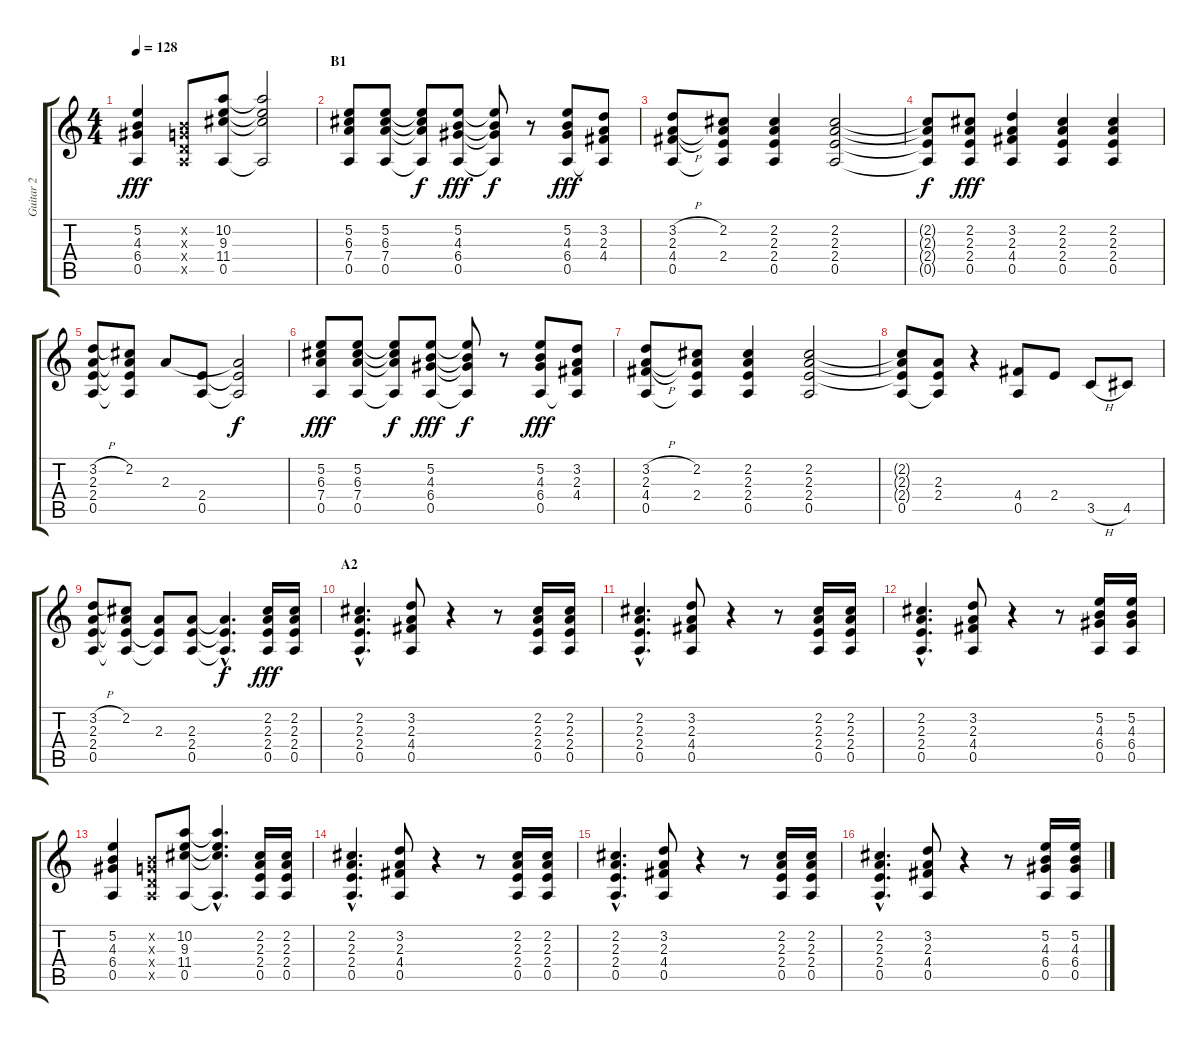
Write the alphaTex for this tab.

\track ("Guitar 2" "Guitar 2") {instrument overdrivenguitar}
\staff {score tabs}
\tuning (E4 B3 G3 D3 A2 E2) {hide}
\ts (4 4)
\tempo 128
\clef g2
\ks c
(5.2 4.3 6.4 0.5).4{dy fff} (0.2{x} 0.3{x} 0.4{x} 0.5{x}).8 (10.2 9.3 11.4 0.5).8 (10.2{t} 9.3{t} 11.4{t} 0.5{t}).2 |
\section ("" "B1")
(5.2 6.3 7.4 0.5).8 (5.2 6.3 7.4 0.5).8 (5.2{t} 6.3{t} 7.4{t} 0.5{t}).8{dy f} (5.2 4.3 6.4 0.5).8{dy fff} (5.2{t} 4.3{t} 6.4{t} 0.5{t}).8{dy f} r.8 (5.2 4.3 6.4 0.5).8{dy fff} (3.2 2.3 4.4 0.5{t}).8 |
(3.2{h} 2.3 4.4{h} 0.5).8 (2.2 2.3{t} 2.4 0.5{t}).8 (2.2 2.3 2.4 0.5).4 (2.2 2.3 2.4 0.5).2 |
(2.2{t} 2.3{t} 2.4{t} 0.5{t}).8{dy f} (2.2 2.3 2.4 0.5).8{dy fff} (3.2 2.3 4.4 0.5).4 (2.2 2.3 2.4 0.5).4 (2.2 2.3 2.4 0.5).4 |
(3.2{h} 2.3 2.4 0.5).8 (2.2 2.3{t} 2.4{t} 0.5{t}).8 2.3.8 (2.4 0.5).8 (2.3{t} 2.4{t} 0.5{t}).2{dy f} |
(5.2 6.3 7.4 0.5).8{dy fff} (5.2 6.3 7.4 0.5).8 (5.2{t} 6.3{t} 7.4{t} 0.5{t}).8{dy f} (5.2 4.3 6.4 0.5).8{dy fff} (5.2{t} 4.3{t} 6.4{t} 0.5{t}).8{dy f} r.8 (5.2 4.3 6.4 0.5).8{dy fff} (3.2 2.3 4.4 0.5{t}).8 |
(3.2{h} 2.3 4.4{h} 0.5).8 (2.2 2.3{t} 2.4 0.5{t}).8 (2.2 2.3 2.4 0.5).4 (2.2 2.3 2.4 0.5).2 |
(2.2{t} 2.3{t} 2.4{t} 0.5).8 (2.3 2.4 0.5{t}).8 r.4 (4.4 0.5).8 2.4.8 3.5{h}.8 4.5.8 |
(3.2{h} 2.3 2.4 0.5).8 (2.2 2.3{t} 2.4{t} 0.5{t}).8 (2.3 2.4{t} 0.5{t}).8 (2.3 2.4 0.5).8 (2.3{hac t} 2.4{hac t} 0.5{hac t}).4{d dy f} (2.2 2.3 2.4 0.5).16{dy fff} (2.2 2.3 2.4 0.5).16 |
\section ("" "A2")
(2.2{hac} 2.3{hac} 2.4{hac} 0.5{hac}).4{d} (3.2 2.3 4.4 0.5).8 r.4 r.8 (2.2 2.3 2.4 0.5).16 (2.2 2.3 2.4 0.5).16 |
(2.2{hac} 2.3{hac} 2.4{hac} 0.5{hac}).4{d} (3.2 2.3 4.4 0.5).8 r.4 r.8 (2.2 2.3 2.4 0.5).16 (2.2 2.3 2.4 0.5).16 |
(2.2{hac} 2.3{hac} 2.4{hac} 0.5{hac}).4{d} (3.2 2.3 4.4 0.5).8 r.4 r.8 (5.2 4.3 6.4 0.5).16 (5.2 4.3 6.4 0.5).16 |
(5.2 4.3 6.4 0.5).4 (0.2{x} 0.3{x} 0.4{x} 0.5{x}).8 (10.2 9.3 11.4 0.5).8 (10.2{hac t} 9.3{hac t} 11.4{hac t} 0.5{hac t}).4{d} (2.2 2.3 2.4 0.5).16 (2.2 2.3 2.4 0.5).16 |
(2.2{hac} 2.3{hac} 2.4{hac} 0.5{hac}).4{d} (3.2 2.3 4.4 0.5).8 r.4 r.8 (2.2 2.3 2.4 0.5).16 (2.2 2.3 2.4 0.5).16 |
(2.2{hac} 2.3{hac} 2.4{hac} 0.5{hac}).4{d} (3.2 2.3 4.4 0.5).8 r.4 r.8 (2.2 2.3 2.4 0.5).16 (2.2 2.3 2.4 0.5).16 |
(2.2{hac} 2.3{hac} 2.4{hac} 0.5{hac}).4{d} (3.2 2.3 4.4 0.5).8 r.4 r.8 (5.2 4.3 6.4 0.5).16 (5.2 4.3 6.4 0.5).16
